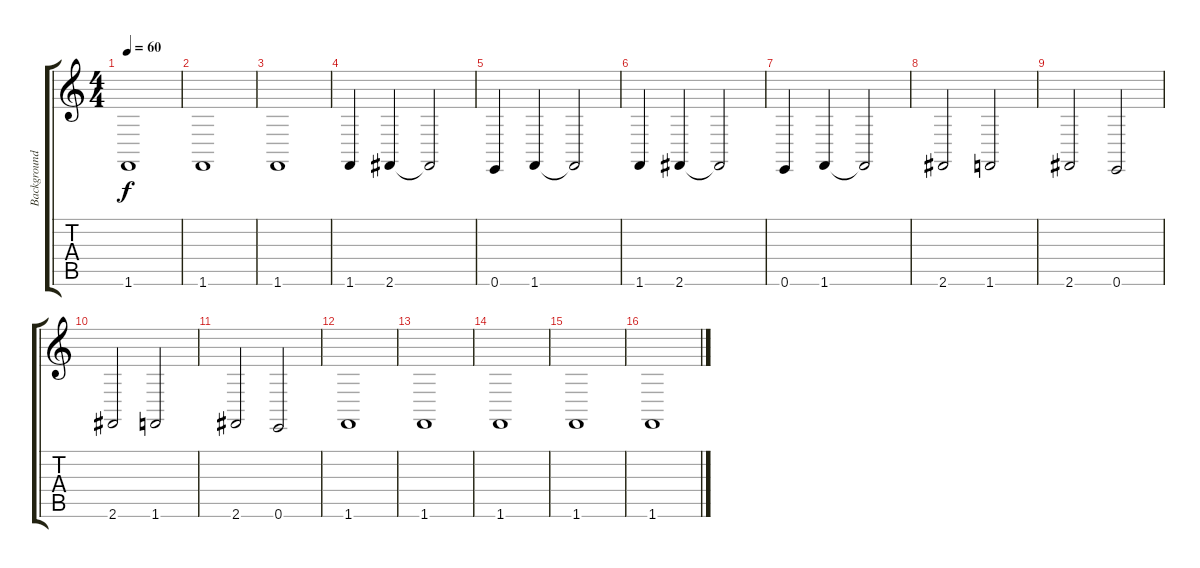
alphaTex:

\track ("Background Ambience" "Background") {instrument stringensemble1}
\staff {score tabs}
\tuning (E4 B3 G3 D3 A2 E2) {hide}
\ts (4 4)
\tempo 60
\clef g2
\ks c
1.6.1{dy f} |
1.6.1 |
1.6.1 |
1.6.4 2.6.4 2.6{t}.2 |
0.6.4 1.6.4 1.6{t}.2 |
1.6.4 2.6.4 2.6{t}.2 |
0.6.4 1.6.4 1.6{t}.2 |
2.6.2 1.6.2 |
2.6.2 0.6.2 |
2.6.2 1.6.2 |
2.6.2 0.6.2 |
1.6.1 |
1.6.1 |
1.6.1 |
1.6.1 |
1.6.1
